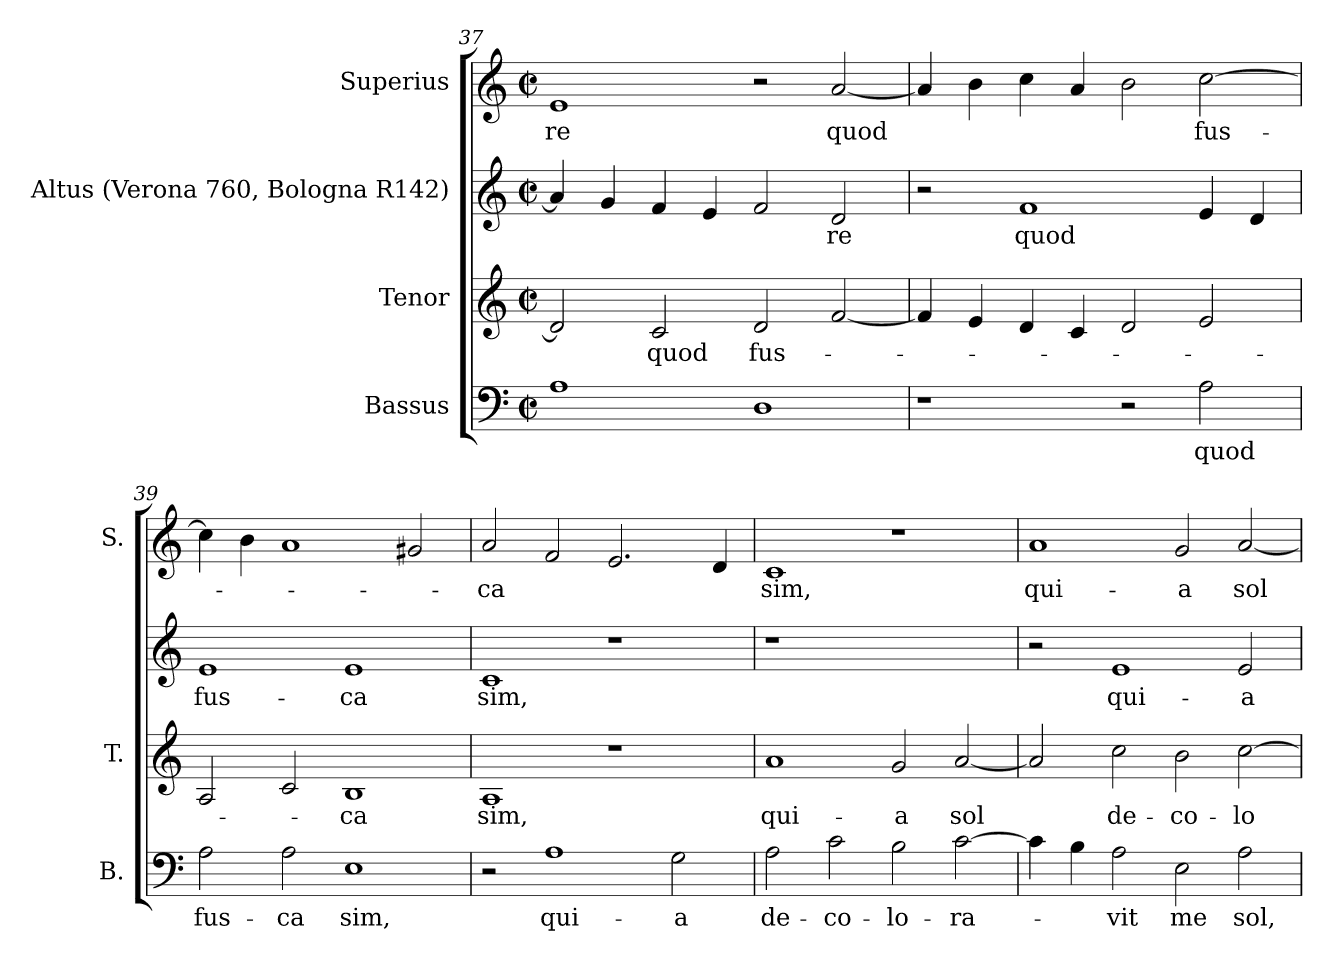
**kern	**text	**kern	**text	**kern	**text	**kern	**text
*part4	*part4	*part3	*part3	*part2	*part2	*part1	*part1
*staff4	*staff4	*staff3	*staff3	*staff2	*staff2	*staff1	*staff1
*I"Bassus	*	*I"Tenor	*	*I"Altus (Verona 760,  Bologna R142)	*	*I"Superius	*
*I'B.	*	*I'T.	*	*	*	*I'S.	*
*clefF4	*	*clefG2	*	*clefG2	*	*clefG2	*
*k[]	*	*k[]	*	*k[]	*	*k[]	*
*C:	*	*C:	*	*C:	*	*C:	*
*M2/2	*	*M2/2	*	*M2/2	*	*M2/2	*
*met(c|)	*	*met(c|)	*	*met(c|)	*	*met(c|)	*
=37	=37	=37	=37	=37	=37	=37	=37
!	!	!	!	!	!	!	!LO:LY:b:color=#000000
1Ai	.	2di/]	.	4ai/]	.	1ei	-re
.	.	.	.	4gi/	.	.	.
!	!	!	!LO:LY:b:color=#000000	!	!	!	!
.	.	2ci/	quod	4fi/	.	.	.
.	.	.	.	4ei/	.	.	.
!	!	!	!LO:LY:b:color=#000000	!	!	!	!
1Di	.	2di/	fus-	2fi/	.	2r	.
!	!	!	!	!	!LO:LY:b:color=#000000	!	!
!	!	!	!	!	!	!	!LO:LY:b:color=#000000
.	.	[<2fi/	.	2di/	-re	[<2ai/	quod
=38	=38	=38	=38	=38	=38	=38	=38
1r	.	4fi/]	.	2r	.	4ai/]	.
.	.	4ei/	.	.	.	4bi\	.
!	!	!	!	!	!LO:LY:b:color=#000000	!	!
.	.	4di/	.	1fi	quod	4cci\	.
.	.	4ci/	.	.	.	4ai/	.
2r	.	2di/	.	.	.	2bi\	.
!	!LO:LY:b:color=#000000	!	!	!	!	!	!
!	!	!	!	!	!	!	!LO:LY:b:color=#000000
2Ai\	quod	2ei/	.	4ei/	.	[>2cci\	fus-
.	.	.	.	4di/	.	.	.
!!LO:PB:g=z
=39	=39	=39	=39	=39	=39	=39	=39
!	!LO:LY:b:color=#000000	!	!	!	!	!	!
!	!	!	!	!	!LO:LY:b:color=#000000	!	!
2Ai\	fus-	2Ai/	.	1ei	fus-	4cci\]	.
.	.	.	.	.	.	4bi\	.
!	!LO:LY:b:color=#000000	!	!	!	!	!	!
2Ai\	-ca	2ci/	.	.	.	1ai	.
!	!LO:LY:b:color=#000000	!	!	!	!	!	!
!	!	!	!LO:LY:b:color=#000000	!	!	!	!
!	!	!	!	!	!LO:LY:b:color=#000000	!	!
1Ei	sim,	1Bi	-ca	1ei	-ca	.	.
.	.	.	.	.	.	2g#Xi/	.
=40	=40	=40	=40	=40	=40	=40	=40
!	!	!	!LO:LY:b:color=#000000	!	!	!	!
!	!	!	!	!	!LO:LY:b:color=#000000	!	!
!	!	!	!	!	!	!	!LO:LY:b:color=#000000
2r	.	1Ai	sim,	1ci	sim,	2ai/	-ca
!	!LO:LY:b:color=#000000	!	!	!	!	!	!
1Ai	qui-	.	.	.	.	2fi/	.
.	.	1r	.	1r	.	2.ei/	.
!	!LO:LY:b:color=#000000	!	!	!	!	!	!
2Gi\	-a	.	.	.	.	.	.
.	.	.	.	.	.	4di/	.
=41	=41	=41	=41	=41	=41	=41	=41
!	!LO:LY:b:color=#000000	!	!	!	!	!	!
!	!	!	!LO:LY:b:color=#000000	!LO:N:vis=1	!	!	!
!	!	!	!	!	!	!	!LO:LY:b:color=#000000
2Ai\	de-	1ai	qui-	1r	.	1ci	sim,
!	!LO:LY:b:color=#000000	!	!	!	!	!	!
2ci\	-co-	.	.	.	.	.	.
!	!LO:LY:b:color=#000000	!	!	!	!	!	!
!	!	!	!LO:LY:b:color=#000000	!	!	!	!
2Bi\	-lo-	2gi/	-a	1ryy	.	1r	.
!	!LO:LY:b:color=#000000	!	!	!	!	!	!
!	!	!	!LO:LY:b:color=#000000	!	!	!	!
[>2ci\	-ra-	[<2ai/	sol	.	.	.	.
=42	=42	=42	=42	=42	=42	=42	=42
!	!	!	!	!	!	!	!LO:LY:b:color=#000000
4ci\]	.	2ai/]	.	2r	.	1ai	qui-
4Bi\	.	.	.	.	.	.	.
!	!LO:LY:b:color=#000000	!	!	!	!	!	!
!	!	!	!LO:LY:b:color=#000000	!	!	!	!
!	!	!	!	!	!LO:LY:b:color=#000000	!	!
2Ai\	-vit	2cci\	de-	1ei	qui-	.	.
!	!LO:LY:b:color=#000000	!	!	!	!	!	!
!	!	!	!LO:LY:b:color=#000000	!	!	!	!
!	!	!	!	!	!	!	!LO:LY:b:color=#000000
2Ei\	me	2bi\	-co-	.	.	2gi/	-a
!	!LO:LY:b:color=#000000	!	!	!	!	!	!
!	!	!	!LO:LY:b:color=#000000	!	!	!	!
!	!	!	!	!	!LO:LY:b:color=#000000	!	!
!	!	!	!	!	!	!	!LO:LY:b:color=#000000
2Ai\	sol,	[>2cci\	-lo-	2ei/	-a	[<2ai/	sol
=	=	=	=	=	=	=	=
*-	*-	*-	*-	*-	*-	*-	*-
